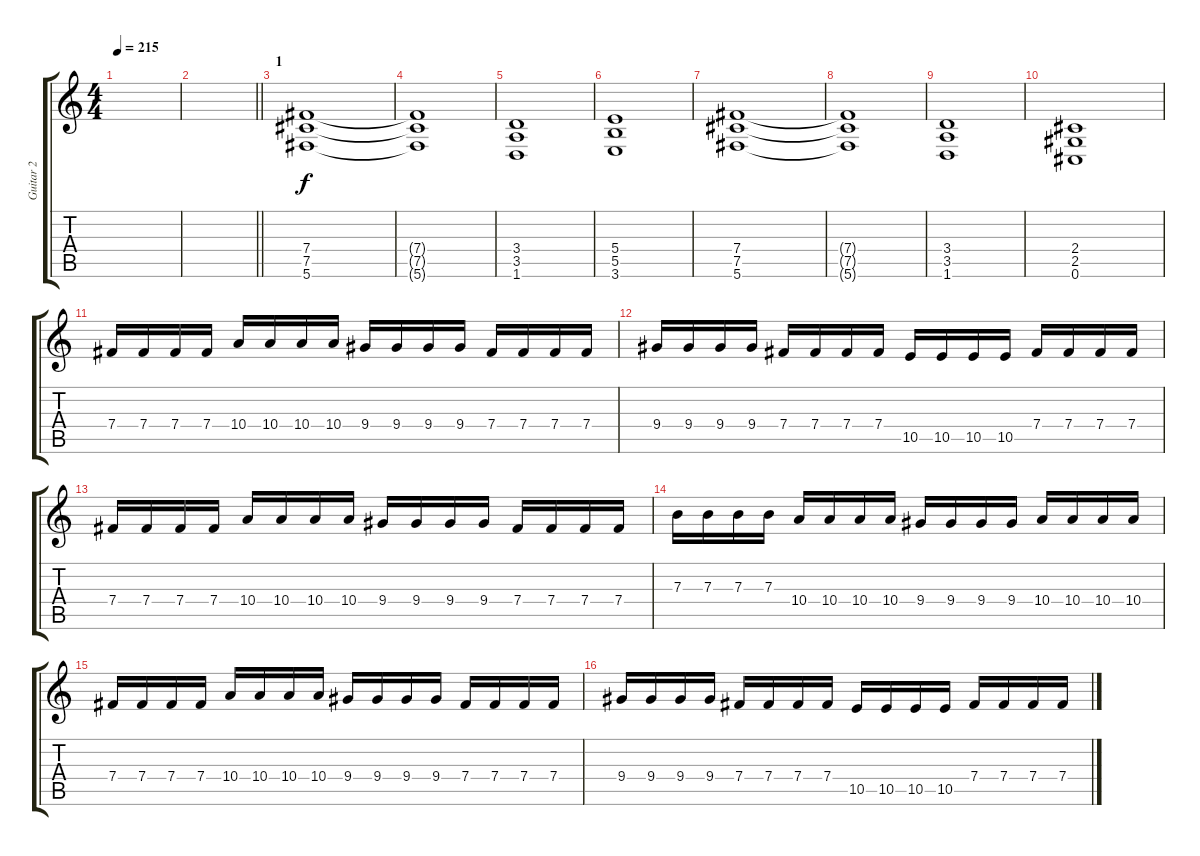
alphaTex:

\track ("Guitar 2" "Guitar 2") {instrument distortionguitar}
\staff {score tabs}
\tuning (Db4 Ab3 E3 B2 Gb2 Db2) {hide}
\ts (4 4)
\tempo 215
\clef g2
\ks c
|
\barLineRight lightlight
|
\section ("" "1")
(7.4 7.5 5.6).1 |
(7.4{t} 7.5{t} 5.6{t}).1 |
(3.4 3.5 1.6).1 |
(5.4 5.5 3.6).1 |
(7.4 7.5 5.6).1 |
(7.4{t} 7.5{t} 5.6{t}).1 |
(3.4 3.5 1.6).1 |
(2.4 2.5 0.6).1 |
7.4.16 7.4.16 7.4.16 7.4.16 10.4.16 10.4.16 10.4.16 10.4.16 9.4.16 9.4.16 9.4.16 9.4.16 7.4.16 7.4.16 7.4.16 7.4.16 |
9.4.16 9.4.16 9.4.16 9.4.16 7.4.16 7.4.16 7.4.16 7.4.16 10.5.16 10.5.16 10.5.16 10.5.16 7.4.16 7.4.16 7.4.16 7.4.16 |
7.4.16 7.4.16 7.4.16 7.4.16 10.4.16 10.4.16 10.4.16 10.4.16 9.4.16 9.4.16 9.4.16 9.4.16 7.4.16 7.4.16 7.4.16 7.4.16 |
7.3.16 7.3.16 7.3.16 7.3.16 10.4.16 10.4.16 10.4.16 10.4.16 9.4.16 9.4.16 9.4.16 9.4.16 10.4.16 10.4.16 10.4.16 10.4.16 |
7.4.16 7.4.16 7.4.16 7.4.16 10.4.16 10.4.16 10.4.16 10.4.16 9.4.16 9.4.16 9.4.16 9.4.16 7.4.16 7.4.16 7.4.16 7.4.16 |
9.4.16 9.4.16 9.4.16 9.4.16 7.4.16 7.4.16 7.4.16 7.4.16 10.5.16 10.5.16 10.5.16 10.5.16 7.4.16 7.4.16 7.4.16 7.4.16
